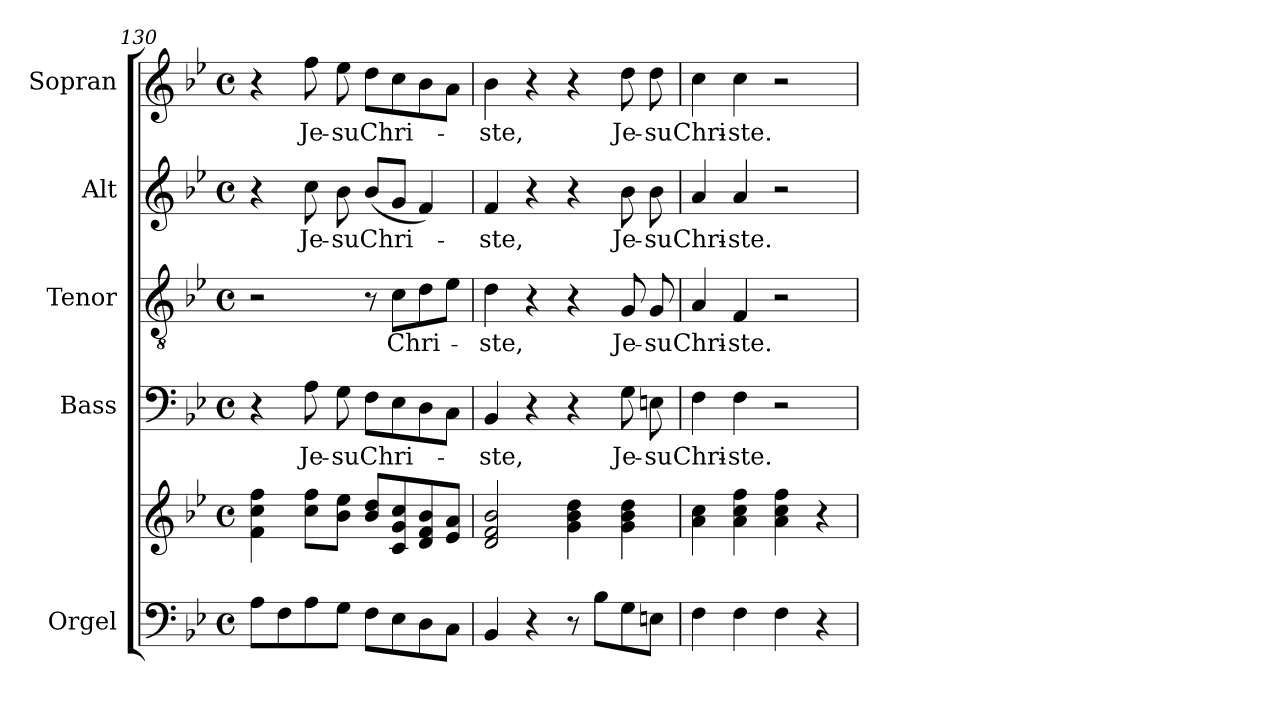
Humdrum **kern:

**kern	**kern	**kern	**text	**kern	**text	**kern	**text	**kern	**text
*part5	*part5	*part4	*part4	*part3	*part3	*part2	*part2	*part1	*part1
*staff6	*staff5	*staff4	*staff4	*staff3	*staff3	*staff2	*staff2	*staff1	*staff1
*I"Orgel	*	*I"Bass	*	*I"Tenor	*	*I"Alt	*	*I"Sopran	*
*I'Org.	*	*I'B.	*	*I'T.	*	*I'A.	*	*I'S.	*
*clefF4	*clefG2	*clefF4	*	*clefGv2	*	*clefG2	*	*clefG2	*
*k[b-e-]	*k[b-e-]	*k[b-e-]	*	*k[b-e-]	*	*k[b-e-]	*	*k[b-e-]	*
*B-:	*B-:	*B-:	*	*B-:	*	*B-:	*	*B-:	*
*M4/4	*M4/4	*M4/4	*	*M4/4	*	*M4/4	*	*M4/4	*
*met(c)	*met(c)	*met(c)	*	*met(c)	*	*met(c)	*	*met(c)	*
=130	=130	=130	=130	=130	=130	=130	=130	=130	=130
8A\L	4f\ 4cc\ 4ff\	4r	.	2r	.	4r	.	4r	.
8F\	.	.	.	.	.	.	.	.	.
!	!	!	!LO:LY:b	!	!	!	!LO:LY:b	!	!LO:LY:b
8A\	8cc\ 8ff\L	8A\	Je-	.	.	8cc\	Je-	8ff\	Je-
!	!	!	!LO:LY:b	!	!	!	!LO:LY:b	!	!LO:LY:b
8G\J	8b-\ 8ee-\J	8G\	-su	.	.	8b-\	-su	8ee-\	-su
!	!	!	!LO:LY:b	!	!	!	!LO:LY:b	!	!LO:LY:b
8F\L	8b-/ 8dd/L	8F\L	Chri-	8r	.	(<8b-/L	Chri-	8dd\L	Chri-
!	!	!	!	!	!LO:LY:b	!	!	!	!
8E-\	8c/ 8g/ 8cc/	8E-\	.	8c\L	Chri-	8g/J	.	8cc\	.
8D\	8d/ 8f/ 8b-/	8D\	.	8d\	.	4f/)	.	8b-\	.
8C\J	8e-/ 8a/J	8C\J	.	8e-\J	.	.	.	8a\J	.
=131	=131	=131	=131	=131	=131	=131	=131	=131	=131
!	!	!	!LO:LY:b	!	!LO:LY:b	!	!LO:LY:b	!	!LO:LY:b
4BB-/	2d/ 2f/ 2b-/	4BB-/	-ste,	4d\	-ste,	4f/	-ste,	4b-\	-ste,
4r	.	4r	.	4r	.	4r	.	4r	.
8r	4g\ 4b-\ 4dd\	4r	.	4r	.	4r	.	4r	.
8B-\L	.	.	.	.	.	.	.	.	.
!	!	!	!LO:LY:b	!	!LO:LY:b	!	!LO:LY:b	!	!LO:LY:b
8G\	4g\ 4b-\ 4dd\	8G\	Je-	8G/	Je-	8b-\	Je-	8dd\	Je-
!	!	!	!LO:LY:b	!	!LO:LY:b	!	!LO:LY:b	!	!LO:LY:b
8En\J	.	8En\	-su	8G/	-su	8b-\	-su	8dd\	-su
!!LO:LB:g=z
=132	=132	=132	=132	=132	=132	=132	=132	=132	=132
!	!	!	!LO:LY:b	!	!LO:LY:b	!	!LO:LY:b	!	!LO:LY:b
4F\	4a\ 4cc\	4F\	Chri-	4A/	Chri-	4a/	Chri-	4cc\	Chri-
!	!	!	!LO:LY:b	!	!LO:LY:b	!	!LO:LY:b	!	!LO:LY:b
4F\	4a\ 4cc\ 4ff\	4F\	-ste.	4F/	-ste.	4a/	-ste.	4cc\	-ste.
4F\	4a\ 4cc\ 4ff\	2r	.	2r	.	2r	.	2r	.
4r	4r	.	.	.	.	.	.	.	.
=	=	=	=	=	=	=	=	=	=
*-	*-	*-	*-	*-	*-	*-	*-	*-	*-
